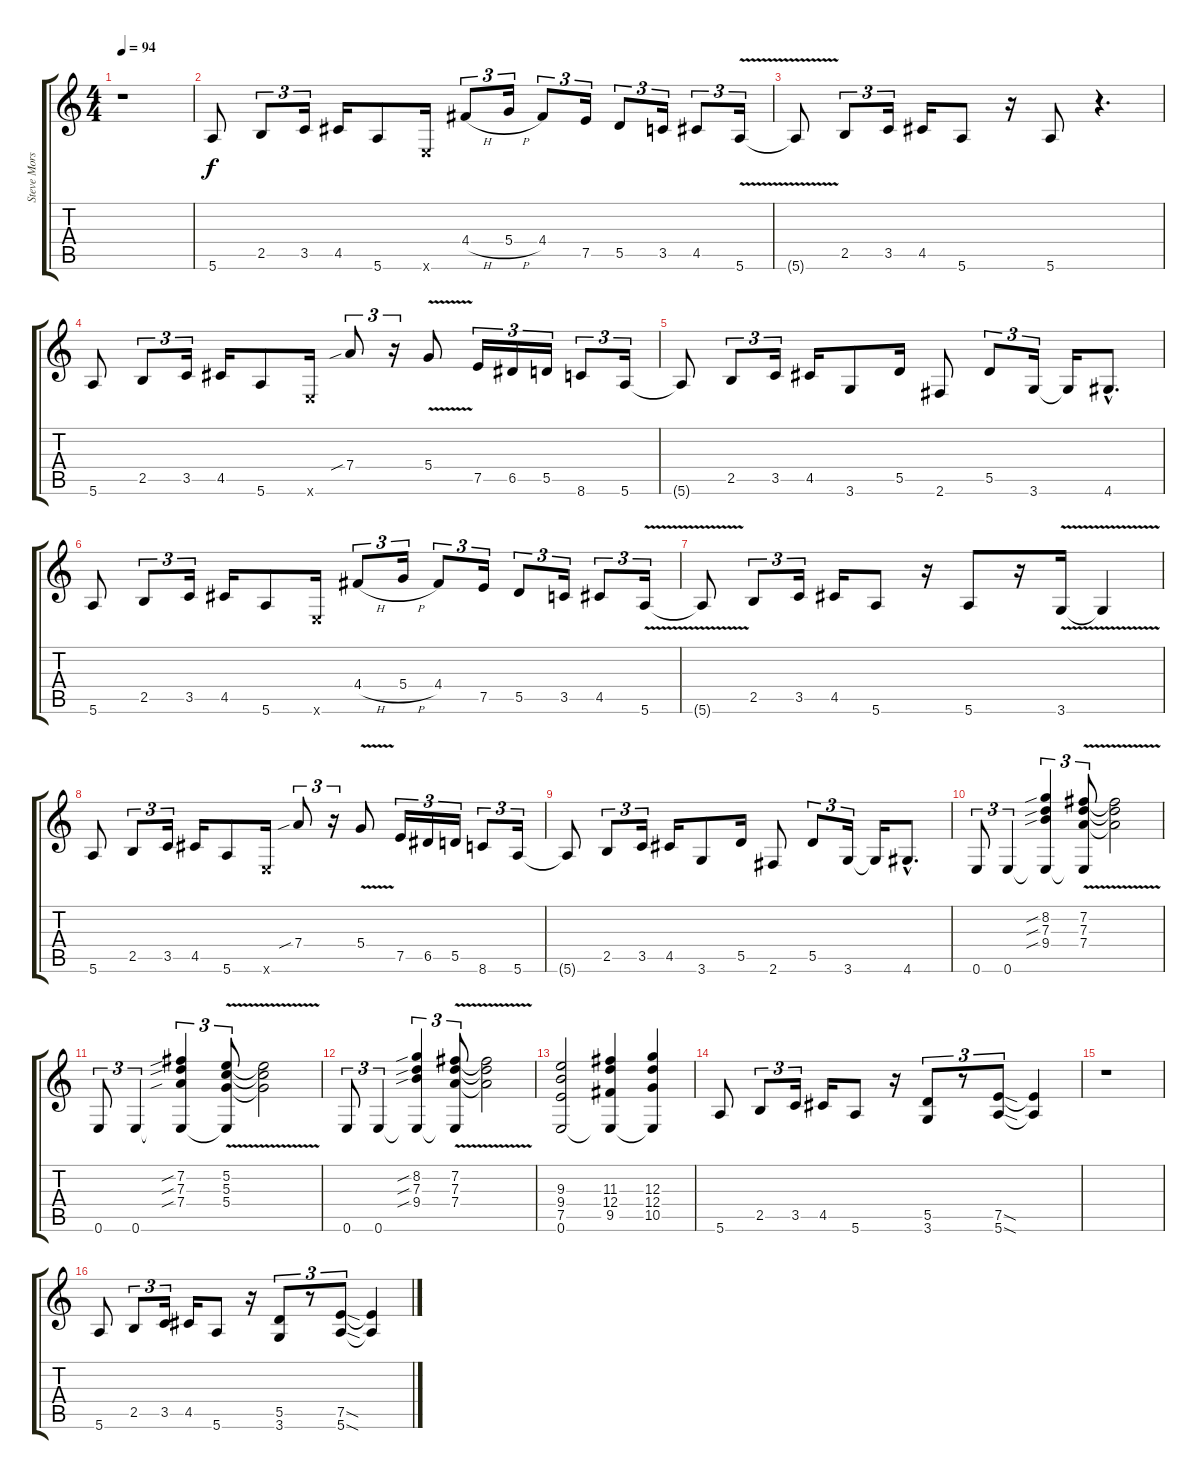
\track ("Steve Morse Rhythm Guitar II" "Steve Mors") {instrument distortionguitar}
\staff {score tabs}
\tuning (E4 B3 G3 D3 A2 E2) {hide}
\ts (4 4)
\tempo 94
\clef g2
\ks c
r.1{dy f instrument distortionguitar} |
5.6.8 2.5.8{tu (3 2)} 3.5.16{tu (3 2)} 4.5.16 5.6.8 0.6{x}.16 4.4{h}.8{tu (3 2)} 5.4{h}.16{tu (3 2)} 4.4.8{tu (3 2)} 7.5.16{tu (3 2)} 5.5.8{tu (3 2)} 3.5.16{tu (3 2)} 4.5.8{tu (3 2)} 5.6{v}.16{tu (3 2)} |
5.6{t}.8 2.5.8{tu (3 2)} 3.5.16{tu (3 2)} 4.5.16 5.6.8 r.16 5.6.8 r.4{d} |
5.6.8 2.5.8{tu (3 2)} 3.5.16{tu (3 2)} 4.5.16 5.6.8 0.6{x}.16 7.4{sib}.8{tu (3 2)} r.16{tu (3 2)} 5.4{v}.8 7.5.16{tu (3 2)} 6.5.16{tu (3 2)} 5.5.16{tu (3 2)} 8.6.8{tu (3 2)} 5.6.16{tu (3 2)} |
5.6{t}.8 2.5.8{tu (3 2)} 3.5.16{tu (3 2)} 4.5.16 3.6.8 5.5.16 2.6.8 5.5.8{tu (3 2)} 3.6.16{tu (3 2)} 3.6{t}.16 4.6{hac}.8{d} |
5.6.8 2.5.8{tu (3 2)} 3.5.16{tu (3 2)} 4.5.16 5.6.8 0.6{x}.16 4.4{h}.8{tu (3 2)} 5.4{h}.16{tu (3 2)} 4.4.8{tu (3 2)} 7.5.16{tu (3 2)} 5.5.8{tu (3 2)} 3.5.16{tu (3 2)} 4.5.8{tu (3 2)} 5.6{v}.16{tu (3 2)} |
5.6{t}.8 2.5.8{tu (3 2)} 3.5.16{tu (3 2)} 4.5.16 5.6.8 r.16 5.6.8 r.16 3.6{v}.16 3.6{t}.4 |
5.6.8 2.5.8{tu (3 2)} 3.5.16{tu (3 2)} 4.5.16 5.6.8 0.6{x}.16 7.4{sib}.8{tu (3 2)} r.16{tu (3 2)} 5.4{v}.8 7.5.16{tu (3 2)} 6.5.16{tu (3 2)} 5.5.16{tu (3 2)} 8.6.8{tu (3 2)} 5.6.16{tu (3 2)} |
5.6{t}.8 2.5.8{tu (3 2)} 3.5.16{tu (3 2)} 4.5.16 3.6.8 5.5.16 2.6.8 5.5.8{tu (3 2)} 3.6.16{tu (3 2)} 3.6{t}.16 4.6{hac}.8{d} |
0.6.8{tu (3 2)} 0.6.4{tu (3 2)} (8.2{sib} 7.3{sib} 9.4{sib} 0.6{t}).4{tu (3 2)} (7.2{v} 7.3{v} 7.4{v} 0.6{t}).8{tu (3 2)} (7.2{t} 7.3{t} 7.4{t}).2 |
0.6.8{tu (3 2)} 0.6.4{tu (3 2)} (7.2{sib} 7.3{sib} 7.4{sib} 0.6{t}).4{tu (3 2)} (5.2{v} 5.3{v} 5.4{v} 0.6{t}).8{tu (3 2)} (5.2{t} 5.3{t} 5.4{t}).2 |
0.6.8{tu (3 2)} 0.6.4{tu (3 2)} (8.2{sib} 7.3{sib} 9.4{sib} 0.6{t}).4{tu (3 2)} (7.2{v} 7.3{v} 7.4{v} 0.6{t}).8{tu (3 2)} (7.2{t} 7.3{t} 7.4{t}).2 |
(9.3 9.4 7.5 0.6).2 (11.3 12.4 9.5 0.6{t}).4 (12.3 12.4 10.5 0.6{t}).4 |
5.6.8 2.5.8{tu (3 2)} 3.5.16{tu (3 2)} 4.5.16 5.6.8 r.16 (5.5 3.6).8{tu (3 2)} r.8{tu (3 2)} (7.5{sod} 5.6{sod}).8{tu (3 2)} (7.5{t} 5.6{t}).4 |
r.1 |
5.6.8 2.5.8{tu (3 2)} 3.5.16{tu (3 2)} 4.5.16 5.6.8 r.16 (5.5 3.6).8{tu (3 2)} r.8{tu (3 2)} (7.5{sod} 5.6{sod}).8{tu (3 2)} (7.5{t} 5.6{t}).4
